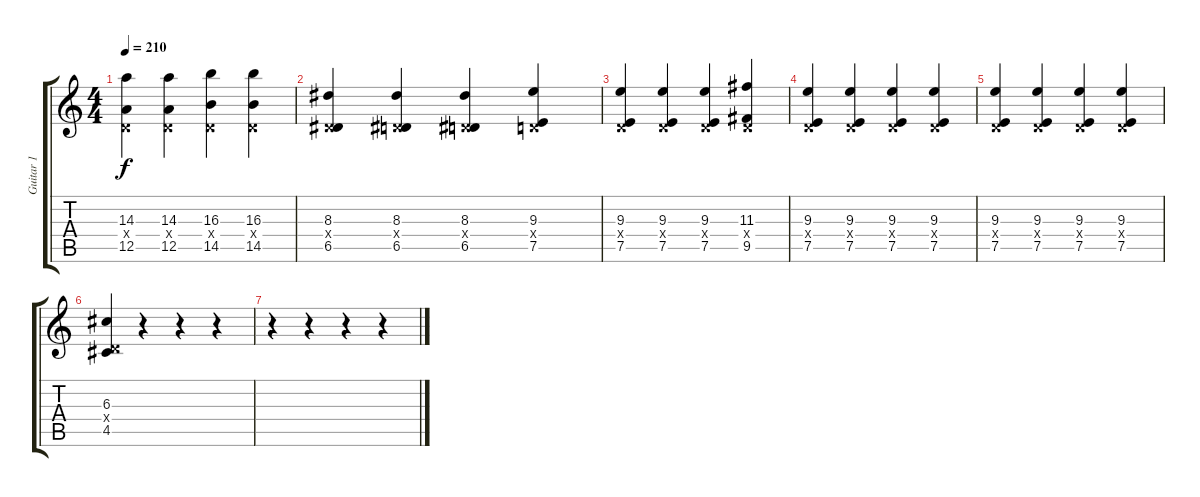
\track ("Guitar 1" "Guitar 1") {instrument overdrivenguitar}
\staff {score tabs}
\tuning (E4 B3 G3 D3 A2 D2) {hide}
\ts (4 4)
\tempo 210
\clef g2
\ks c
(14.3 0.4{x} 12.5).4{dy f} (14.3 0.4{x} 12.5).4 (16.3 0.4{x} 14.5).4 (16.3 0.4{x} 14.5).4 |
(8.3 0.4{x} 6.5).4 (8.3 0.4{x} 6.5).4 (8.3 0.4{x} 6.5).4 (9.3 0.4{x} 7.5).4 |
(9.3 0.4{x} 7.5).4 (9.3 0.4{x} 7.5).4 (9.3 0.4{x} 7.5).4 (11.3 0.4{x} 9.5).4 |
(9.3 0.4{x} 7.5).4 (9.3 0.4{x} 7.5).4 (9.3 0.4{x} 7.5).4 (9.3 0.4{x} 7.5).4 |
(9.3 0.4{x} 7.5).4 (9.3 0.4{x} 7.5).4 (9.3 0.4{x} 7.5).4 (9.3 0.4{x} 7.5).4 |
(6.3 0.4{x} 4.5).4 r.4 r.4 r.4 |
r.4 r.4 r.4 r.4
